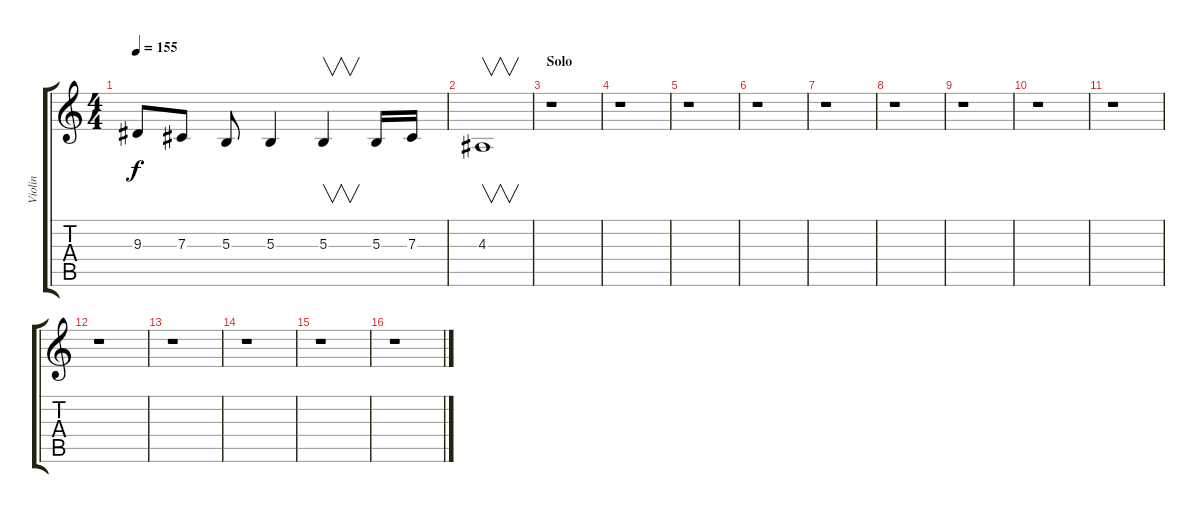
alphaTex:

\track ("Violin" "Violin") {instrument violin}
\staff {score tabs}
\tuning (Eb4 Bb3 Gb3 Db3 Ab2 Eb2) {hide}
\ts (4 4)
\tempo 155
\clef g2
\ks c
9.3.8{dy f} 7.3.8 5.3.8 5.3.4 5.3.4{v} 5.3.16 7.3.16 |
4.3.1{v} |
\section ("" "Solo")
r.1 |
r.1 |
r.1 |
r.1 |
r.1 |
r.1 |
r.1 |
r.1 |
r.1 |
r.1 |
r.1 |
r.1 |
r.1 |
r.1
